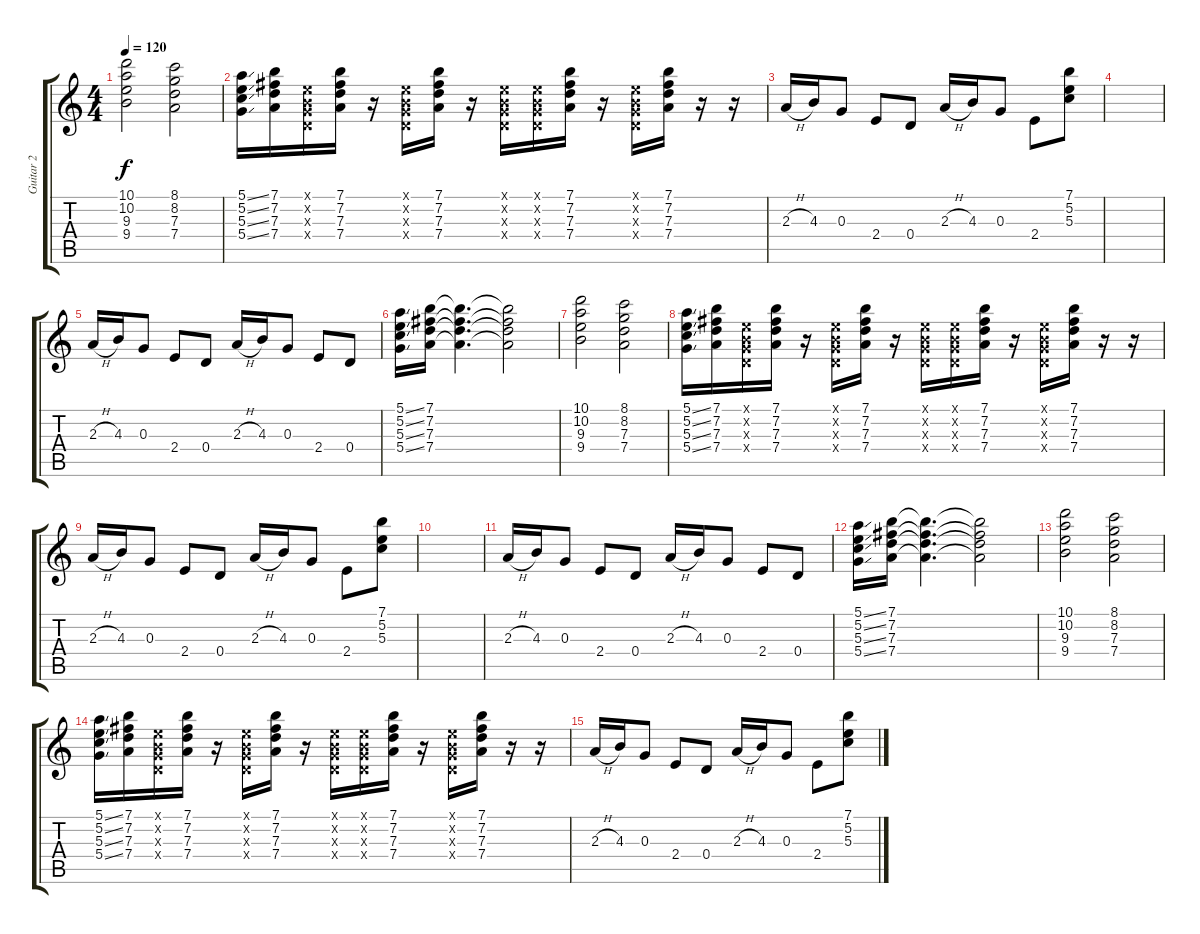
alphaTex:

\track ("Guitar 2 " "Guitar 2 ") {instrument electricguitarclean}
\staff {score tabs}
\tuning (E4 B3 G3 D3 A2 E2) {hide}
\ts (4 4)
\tempo 120
\clef g2
\ks c
(10.1 10.2 9.3 9.4).2{dy f} (8.1 8.2 7.3 7.4).2 |
(5.1{ss} 5.2{ss} 5.3{ss} 5.4{ss}).16 (7.1 7.2 7.3 7.4).16 (0.1{x} 0.2{x} 0.3{x} 0.4{x}).16 (7.1 7.2 7.3 7.4).16 r.16 (0.1{x} 0.2{x} 0.3{x} 0.4{x}).16 (7.1 7.2 7.3 7.4).16 r.16 (0.1{x} 0.2{x} 0.3{x} 0.4{x}).16 (0.1{x} 0.2{x} 0.3{x} 0.4{x}).16 (7.1 7.2 7.3 7.4).16 r.16 (0.1{x} 0.2{x} 0.3{x} 0.4{x}).16 (7.1 7.2 7.3 7.4).16 r.16 r.16 |
2.3{h}.16 4.3.16 0.3.8 2.4.8 0.4.8 2.3{h}.16 4.3.16 0.3.8 2.4.8 (7.1 5.2 5.3).8 |
|
2.3{h}.16 4.3.16 0.3.8 2.4.8 0.4.8 2.3{h}.16 4.3.16 0.3.8 2.4.8 0.4.8 |
(5.1{ss} 5.2{ss} 5.3{ss} 5.4{ss}).16 (7.1 7.2 7.3 7.4).16 (7.1{t} 7.2{t} 7.3{t} 7.4{t}).4{d} (7.1{t} 7.2{t} 7.3{t} 7.4{t}).2 |
(10.1 10.2 9.3 9.4).2 (8.1 8.2 7.3 7.4).2 |
(5.1{ss} 5.2{ss} 5.3{ss} 5.4{ss}).16 (7.1 7.2 7.3 7.4).16 (0.1{x} 0.2{x} 0.3{x} 0.4{x}).16 (7.1 7.2 7.3 7.4).16 r.16 (0.1{x} 0.2{x} 0.3{x} 0.4{x}).16 (7.1 7.2 7.3 7.4).16 r.16 (0.1{x} 0.2{x} 0.3{x} 0.4{x}).16 (0.1{x} 0.2{x} 0.3{x} 0.4{x}).16 (7.1 7.2 7.3 7.4).16 r.16 (0.1{x} 0.2{x} 0.3{x} 0.4{x}).16 (7.1 7.2 7.3 7.4).16 r.16 r.16 |
2.3{h}.16 4.3.16 0.3.8 2.4.8 0.4.8 2.3{h}.16 4.3.16 0.3.8 2.4.8 (7.1 5.2 5.3).8 |
|
2.3{h}.16 4.3.16 0.3.8 2.4.8 0.4.8 2.3{h}.16 4.3.16 0.3.8 2.4.8 0.4.8 |
(5.1{ss} 5.2{ss} 5.3{ss} 5.4{ss}).16 (7.1 7.2 7.3 7.4).16 (7.1{t} 7.2{t} 7.3{t} 7.4{t}).4{d} (7.1{t} 7.2{t} 7.3{t} 7.4{t}).2 |
(10.1 10.2 9.3 9.4).2 (8.1 8.2 7.3 7.4).2 |
(5.1{ss} 5.2{ss} 5.3{ss} 5.4{ss}).16 (7.1 7.2 7.3 7.4).16 (0.1{x} 0.2{x} 0.3{x} 0.4{x}).16 (7.1 7.2 7.3 7.4).16 r.16 (0.1{x} 0.2{x} 0.3{x} 0.4{x}).16 (7.1 7.2 7.3 7.4).16 r.16 (0.1{x} 0.2{x} 0.3{x} 0.4{x}).16 (0.1{x} 0.2{x} 0.3{x} 0.4{x}).16 (7.1 7.2 7.3 7.4).16 r.16 (0.1{x} 0.2{x} 0.3{x} 0.4{x}).16 (7.1 7.2 7.3 7.4).16 r.16 r.16 |
2.3{h}.16 4.3.16 0.3.8 2.4.8 0.4.8 2.3{h}.16 4.3.16 0.3.8 2.4.8 (7.1 5.2 5.3).8
